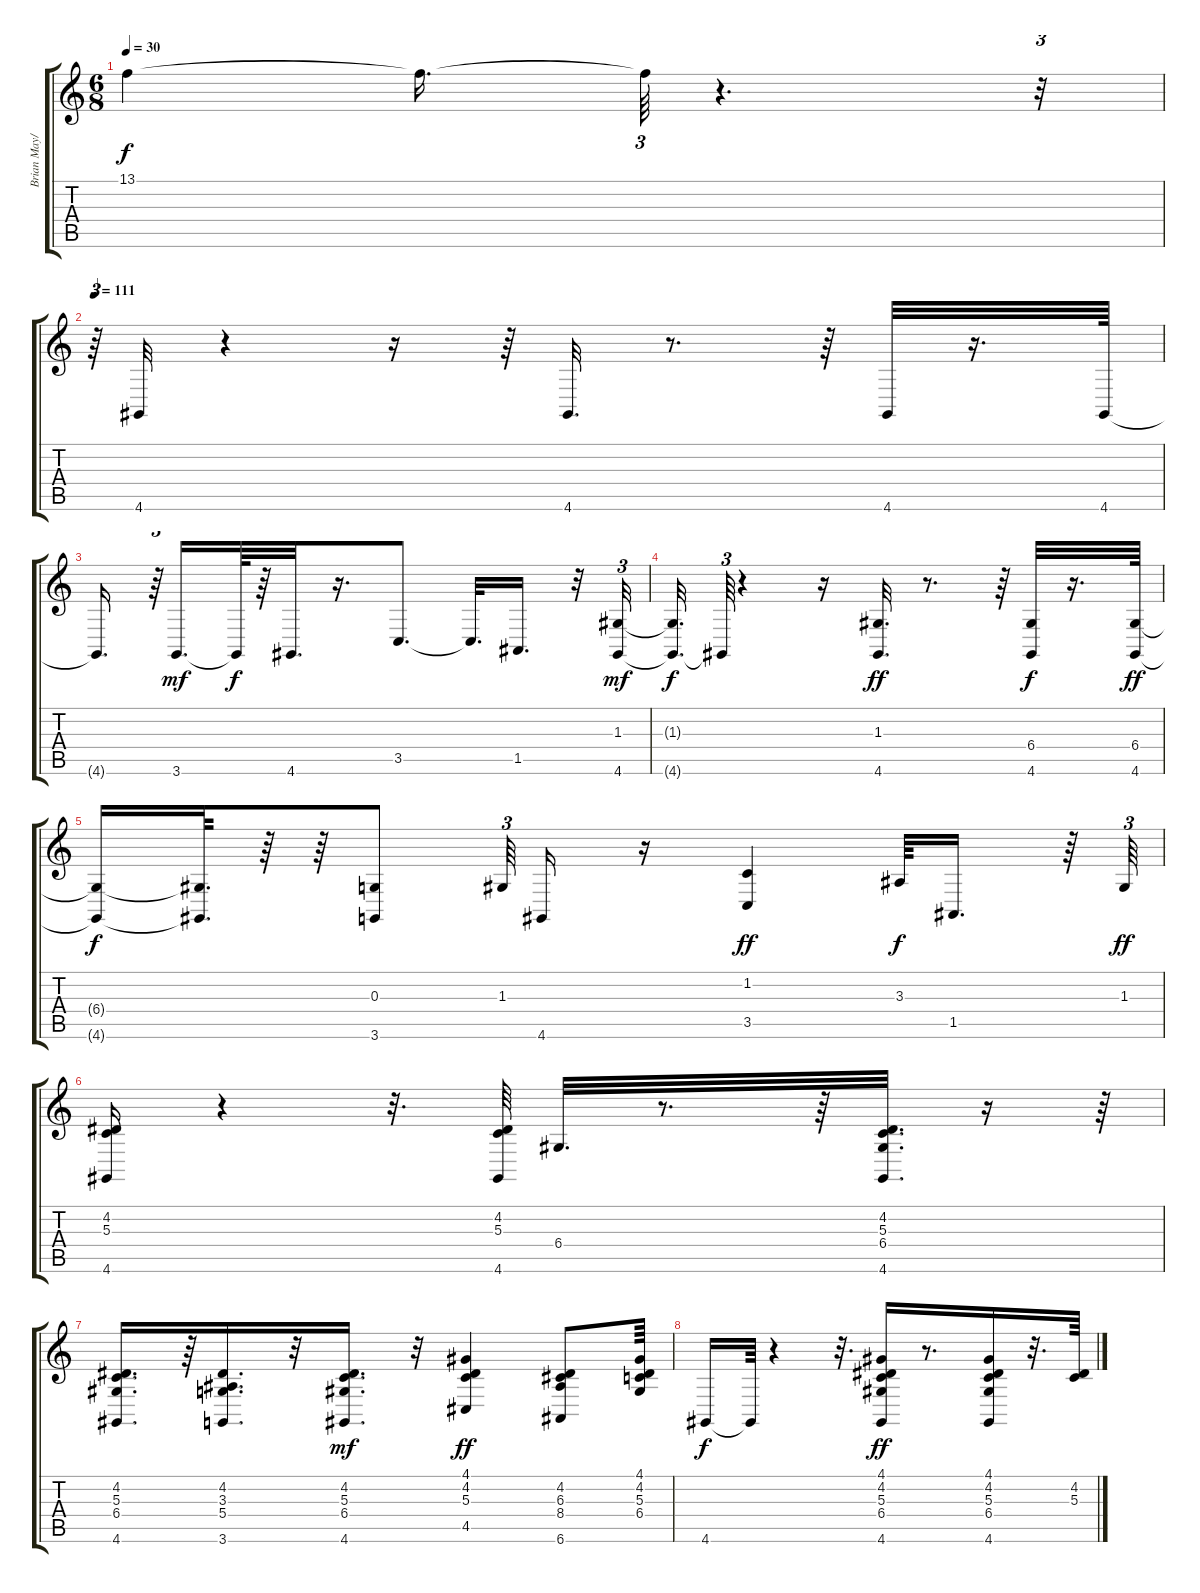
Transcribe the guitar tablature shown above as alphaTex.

\track ("Brian May/Roger Taylor Chorus" "Brian May/") {mute instrument choiraahs}
\staff {score tabs}
\tuning (E4 B3 G3 D3 A2 E2) {hide}
\ts (6 8)
\tempo 30
\clef g2
\ks c
13.1{t}.4{dy f} 13.1{t}.16{d} 13.1{t}.64{tu (3 2)} r.4{d} r.32{tu (3 2)} |
\tempo 111
r.64{tu (3 2)} 4.6.32 r.4 r.16 r.64 4.6.32{d} r.8{d} r.64 4.6.32 r.16{d} 4.6.64 |
4.6{t}.16{d} r.64{tu (3 2)} 3.6.16{d dy mf} 3.6{t}.64{dy f} r.64 4.6.32{d} r.16{d} 3.5.8{d} 3.5{t}.32{d} 1.5.16{d} r.32 (1.3 4.6).32{tu (3 2) dy mf} |
(1.3{t} 4.6{t}).32{d dy f} 4.6{t}.64{tu (3 2)} r.4 r.16 (1.3 4.6).32{d dy ff} r.8{d} r.64 (6.4 4.6).32{dy f} r.16{d} (6.4 4.6).64{dy ff} |
(6.4{t} 4.6{t}).16{dy f} (6.4{t} 4.6{t}).64{d} r.64 r.64 (0.3 3.6).8 1.3.64{tu (3 2) beam splitsecondary} 4.6.16 r.16 (1.2 3.5).4{dy ff} 3.3.64{dy f} 1.5.16{d} r.64 1.3.64{tu (3 2) dy ff} |
(4.2 5.3 4.6).16 r.4 r.32{d} (4.2 5.3 4.6).64 6.4.32{d} r.8{d} r.64 (4.2 5.3 6.4 4.6).32{d} r.16 r.64 |
(4.2 5.3 6.4 4.6).16{d} r.64 (4.2 3.3 5.4 3.6).16{d} r.32 (4.2 5.3 6.4 4.6).16{d dy mf} r.32 (4.1 4.2 5.3 4.5).4{dy ff} (4.2 6.3 8.4 6.6).8 (4.1 4.2 5.3 6.4).64 |
4.6.16{dy f} 4.6{t}.64 r.4 r.32{d} (4.1 4.2 5.3 6.4 4.6).16{dy ff} r.8{d} (4.1 4.2 5.3 6.4 4.6).16 r.32{d} (4.2 5.3).64
